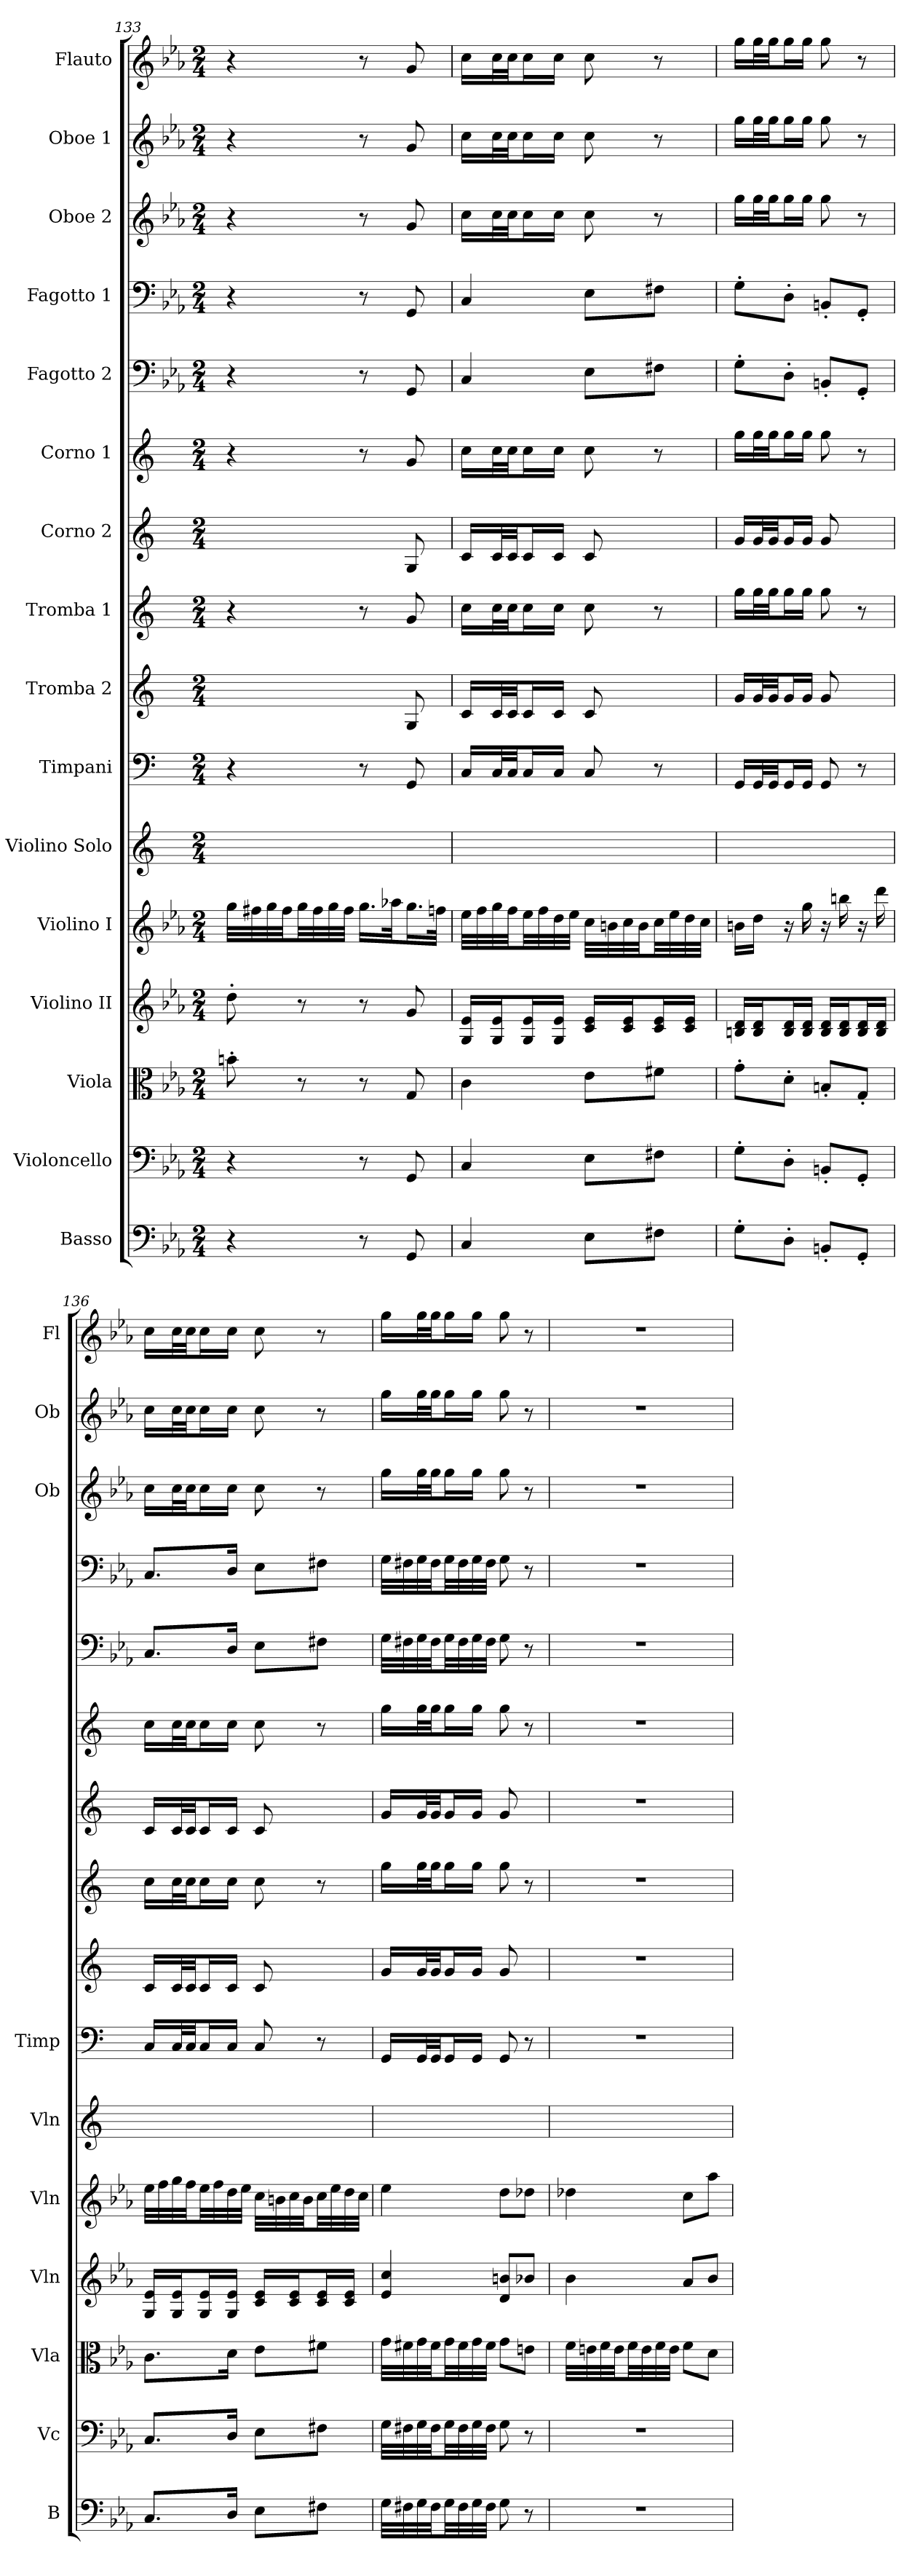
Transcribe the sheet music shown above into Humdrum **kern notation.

**kern	**kern	**kern	**kern	**kern	**kern	**kern	**kern	**kern	**kern	**kern	**kern	**kern	**kern	**kern	**kern
*part16	*part15	*part14	*part13	*part12	*part11	*part10	*part9	*part8	*part7	*part6	*part5	*part4	*part3	*part2	*part1
*staff16	*staff15	*staff14	*staff13	*staff12	*staff11	*staff10	*staff9	*staff8	*staff7	*staff6	*staff5	*staff4	*staff3	*staff2	*staff1
*I"Basso	*I"Violoncello	*I"Viola	*I"Violino II	*I"Violino I	*I"Violino Solo	*I"Timpani	*I"Tromba 2	*I"Tromba 1	*I"Corno 2	*I"Corno 1	*I"Fagotto 2	*I"Fagotto 1	*I"Oboe 2	*I"Oboe 1	*I"Flauto
*I'B	*I'Vc	*I'Vla	*I'Vln	*I'Vln	*I'Vln	*I'Timp	*	*	*	*	*	*	*I'Ob	*I'Ob	*I'Fl
*clefF4	*clefF4	*clefC3	*clefG2	*clefG2	*clefG2	*clefF4	*clefG2	*clefG2	*clefG2	*clefG2	*clefF4	*clefF4	*clefG2	*clefG2	*clefG2
*ITrd7c12	*	*	*	*	*	*	*	*	*ITrd7c12	*ITrd7c12	*	*	*	*	*
*k[b-e-a-]	*k[b-e-a-]	*k[b-e-a-]	*k[b-e-a-]	*k[b-e-a-]	*	*	*	*	*	*	*k[b-e-a-]	*k[b-e-a-]	*k[b-e-a-]	*k[b-e-a-]	*k[b-e-a-]
*M2/4	*M2/4	*M2/4	*M2/4	*M2/4	*M2/4	*M2/4	*M2/4	*M2/4	*M2/4	*M2/4	*M2/4	*M2/4	*M2/4	*M2/4	*M2/4
=133	=133	=133	=133	=133	=133	=133	=133	=133	=133	=133	=133	=133	=133	=133	=133
4r	4r	8bn'	8dd'	32gg\LLL	2ryy	4r	4ryy	4r	4ryy	4r	4r	4r	4r	4r	4r
.	.	.	.	32ff#X\	.	.	.	.	.	.	.	.	.	.	.
.	.	.	.	32gg\	.	.	.	.	.	.	.	.	.	.	.
.	.	.	.	32ff#\JJ	.	.	.	.	.	.	.	.	.	.	.
.	.	8r	8r	32gg\LL	.	.	.	.	.	.	.	.	.	.	.
.	.	.	.	32ff#\	.	.	.	.	.	.	.	.	.	.	.
.	.	.	.	32gg\	.	.	.	.	.	.	.	.	.	.	.
.	.	.	.	32ff#\JJJ	.	.	.	.	.	.	.	.	.	.	.
8r	8r	8r	8r	16.gg\LL	.	8r	8ryy	8r	8ryy	8r	8r	8r	8r	8r	8r
.	.	.	.	32aa-X\Jk	.	.	.	.	.	.	.	.	.	.	.
8GGG	8GG	8G	8g	16.gg\L	.	8GG	8G	8g	8GG	8G	8GG	8GG	8g	8g	8g
.	.	.	.	32ffn\JJk	.	.	.	.	.	.	.	.	.	.	.
=134	=134	=134	=134	=134	=134	=134	=134	=134	=134	=134	=134	=134	=134	=134	=134
4CC	4C	4c	16G/ 16e-/LL	32ee-\LLL	2ryy	16C/LL	16c/LL	16cc\LL	16C/LL	16c\LL	4C	4C	16cc\LL	16cc\LL	16cc\LL
.	.	.	.	32ff\	.	.	.	.	.	.	.	.	.	.	.
.	.	.	16G/ 16e-/J	32gg\	.	32C/L	32c/L	32cc\L	32C/L	32c\L	.	.	32cc\L	32cc\L	32cc\L
.	.	.	.	32ff\JJ	.	32C/JJ	32c/JJ	32cc\JJ	32C/JJ	32c\JJ	.	.	32cc\JJ	32cc\JJ	32cc\JJ
.	.	.	16G/ 16e-/L	32ee-\LL	.	16C/L	16c/L	16cc\L	16C/L	16c\L	.	.	16cc\L	16cc\L	16cc\L
.	.	.	.	32ff\	.	.	.	.	.	.	.	.	.	.	.
.	.	.	16G/ 16e-/JJ	32dd\	.	16C/JJ	16c/JJ	16cc\JJ	16C/JJ	16c\JJ	.	.	16cc\JJ	16cc\JJ	16cc\JJ
.	.	.	.	32ee-\JJJ	.	.	.	.	.	.	.	.	.	.	.
8EE-\L	8E-\L	8e-\L	16c/ 16e-/LL	32cc\LLL	.	8C	8c	8cc	8C	8c	8E-\L	8E-\L	8cc	8cc	8cc
.	.	.	.	32bn\	.	.	.	.	.	.	.	.	.	.	.
.	.	.	16c/ 16e-/J	32cc\	.	.	.	.	.	.	.	.	.	.	.
.	.	.	.	32b\JJ	.	.	.	.	.	.	.	.	.	.	.
8FF#X\J	8F#X\J	8f#X\J	16c/ 16e-/L	32cc\LL	.	8r	8ryy	8r	8ryy	8r	8F#X\J	8F#X\J	8r	8r	8r
.	.	.	.	32ee-\	.	.	.	.	.	.	.	.	.	.	.
.	.	.	16c/ 16e-/JJ	32dd\	.	.	.	.	.	.	.	.	.	.	.
.	.	.	.	32cc\JJJ	.	.	.	.	.	.	.	.	.	.	.
=135	=135	=135	=135	=135	=135	=135	=135	=135	=135	=135	=135	=135	=135	=135	=135
8GG'\L	8G'\L	8g'\L	16Bn/ 16d/LL	16bn\LL	2ryy	16GG/LL	16g/LL	16gg\LL	16G/LL	16g\LL	8G'\L	8G'\L	16gg\LL	16gg\LL	16gg\LL
.	.	.	16B/ 16d/J	16dd\JJ	.	32GG/L	32g/L	32gg\L	32G/L	32g\L	.	.	32gg\L	32gg\L	32gg\L
.	.	.	.	.	.	32GG/JJ	32g/JJ	32gg\JJ	32G/JJ	32g\JJ	.	.	32gg\JJ	32gg\JJ	32gg\JJ
8DD'\J	8D'\J	8d'\J	16B/ 16d/L	16r	.	16GG/L	16g/L	16gg\L	16G/L	16g\L	8D'\J	8D'\J	16gg\L	16gg\L	16gg\L
.	.	.	16B/ 16d/JJ	16gg	.	16GG/JJ	16g/JJ	16gg\JJ	16G/JJ	16g\JJ	.	.	16gg\JJ	16gg\JJ	16gg\JJ
8BBBn'/L	8BBn'/L	8Bn'/L	16B/ 16d/LL	16r	.	8GG	8g	8gg	8G	8g	8BBn'/L	8BBn'/L	8gg	8gg	8gg
.	.	.	16B/ 16d/J	16bbn	.	.	.	.	.	.	.	.	.	.	.
8GGG'/J	8GG'/J	8G'/J	16B/ 16d/L	16r	.	8r	8ryy	8r	8ryy	8r	8GG'/J	8GG'/J	8r	8r	8r
.	.	.	16B/ 16d/JJ	16ddd	.	.	.	.	.	.	.	.	.	.	.
=136	=136	=136	=136	=136	=136	=136	=136	=136	=136	=136	=136	=136	=136	=136	=136
8.CC/L	8.C/L	8.c\L	16G/ 16e-/LL	32ee-\LLL	2ryy	16C/LL	16c/LL	16cc\LL	16C/LL	16c\LL	8.C/L	8.C/L	16cc\LL	16cc\LL	16cc\LL
.	.	.	.	32ff\	.	.	.	.	.	.	.	.	.	.	.
.	.	.	16G/ 16e-/J	32gg\	.	32C/L	32c/L	32cc\L	32C/L	32c\L	.	.	32cc\L	32cc\L	32cc\L
.	.	.	.	32ff\JJ	.	32C/JJ	32c/JJ	32cc\JJ	32C/JJ	32c\JJ	.	.	32cc\JJ	32cc\JJ	32cc\JJ
.	.	.	16G/ 16e-/L	32ee-\LL	.	16C/L	16c/L	16cc\L	16C/L	16c\L	.	.	16cc\L	16cc\L	16cc\L
.	.	.	.	32ff\	.	.	.	.	.	.	.	.	.	.	.
16DD/Jk	16D/Jk	16d\Jk	16G/ 16e-/JJ	32dd\	.	16C/JJ	16c/JJ	16cc\JJ	16C/JJ	16c\JJ	16D/Jk	16D/Jk	16cc\JJ	16cc\JJ	16cc\JJ
.	.	.	.	32ee-\JJJ	.	.	.	.	.	.	.	.	.	.	.
8EE-\L	8E-\L	8e-\L	16c/ 16e-/LL	32cc\LLL	.	8C	8c	8cc	8C	8c	8E-\L	8E-\L	8cc	8cc	8cc
.	.	.	.	32bn\	.	.	.	.	.	.	.	.	.	.	.
.	.	.	16c/ 16e-/J	32cc\	.	.	.	.	.	.	.	.	.	.	.
.	.	.	.	32b\JJ	.	.	.	.	.	.	.	.	.	.	.
8FF#X\J	8F#X\J	8f#X\J	16c/ 16e-/L	32cc\LL	.	8r	8ryy	8r	8ryy	8r	8F#X\J	8F#X\J	8r	8r	8r
.	.	.	.	32ee-\	.	.	.	.	.	.	.	.	.	.	.
.	.	.	16c/ 16e-/JJ	32dd\	.	.	.	.	.	.	.	.	.	.	.
.	.	.	.	32cc\JJJ	.	.	.	.	.	.	.	.	.	.	.
=137	=137	=137	=137	=137	=137	=137	=137	=137	=137	=137	=137	=137	=137	=137	=137
32GG\LLL	32G\LLL	32g\LLL	4e- 4cc	4ee-	2ryy	16GG/LL	16g/LL	16gg\LL	16G/LL	16g\LL	32G\LLL	32G\LLL	16gg\LL	16gg\LL	16gg\LL
32FF#X\	32F#X\	32f#X\	.	.	.	.	.	.	.	.	32F#X\	32F#X\	.	.	.
32GG\	32G\	32g\	.	.	.	32GG/L	32g/L	32gg\L	32G/L	32g\L	32G\	32G\	32gg\L	32gg\L	32gg\L
32FF#\JJ	32F#\JJ	32f#\JJ	.	.	.	32GG/JJ	32g/JJ	32gg\JJ	32G/JJ	32g\JJ	32F#\JJ	32F#\JJ	32gg\JJ	32gg\JJ	32gg\JJ
32GG\LL	32G\LL	32g\LL	.	.	.	16GG/L	16g/L	16gg\L	16G/L	16g\L	32G\LL	32G\LL	16gg\L	16gg\L	16gg\L
32FF#\	32F#\	32f#\	.	.	.	.	.	.	.	.	32F#\	32F#\	.	.	.
32GG\	32G\	32g\	.	.	.	16GG/JJ	16g/JJ	16gg\JJ	16G/JJ	16g\JJ	32G\	32G\	16gg\JJ	16gg\JJ	16gg\JJ
32FF#\JJJ	32F#\JJJ	32f#\JJJ	.	.	.	.	.	.	.	.	32F#\JJJ	32F#\JJJ	.	.	.
8GG	8G	8g\L	8d/ 8bn/L	8dd\L	.	8GG	8g	8gg	8G	8g	8G	8G	8gg	8gg	8gg
8r	8r	8en\J	8b-X/J	8dd-X\J	.	8r	8ryy	8r	8ryy	8r	8r	8r	8r	8r	8r
=138	=138	=138	=138	=138	=138	=138	=138	=138	=138	=138	=138	=138	=138	=138	=138
2r	2r	32f\LLL	4b-	4dd-X	2ryy	2r	2r	2r	2r	2r	2r	2r	2r	2r	2r
.	.	32en\	.	.	.	.	.	.	.	.	.	.	.	.	.
.	.	32f\	.	.	.	.	.	.	.	.	.	.	.	.	.
.	.	32e\JJ	.	.	.	.	.	.	.	.	.	.	.	.	.
.	.	32f\LL	.	.	.	.	.	.	.	.	.	.	.	.	.
.	.	32e\	.	.	.	.	.	.	.	.	.	.	.	.	.
.	.	32f\	.	.	.	.	.	.	.	.	.	.	.	.	.
.	.	32e\JJJ	.	.	.	.	.	.	.	.	.	.	.	.	.
.	.	8f\L	8a-/L	8cc\L	.	.	.	.	.	.	.	.	.	.	.
.	.	8d\J	8b-/J	8aa-\J	.	.	.	.	.	.	.	.	.	.	.
=	=	=	=	=	=	=	=	=	=	=	=	=	=	=	=
*-	*-	*-	*-	*-	*-	*-	*-	*-	*-	*-	*-	*-	*-	*-	*-
